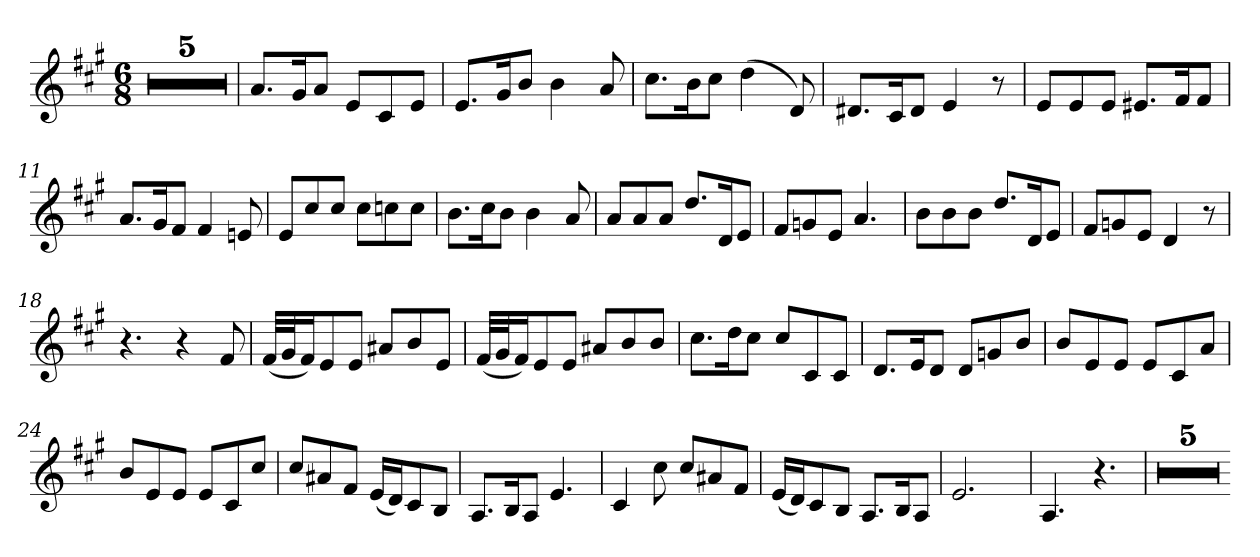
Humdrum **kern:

**kern
*part1
*staff1
*k[f#c#g#]
*A:
*M6/8
=1
2.r
=2
2.r
=3
2.r
=4
2.r
=5
2.r
=6
8.aL
16g#K
8aJ
8eL
8c#
8eJ
=7
8.eL
16g#K
8bJ
4b
8a
=8
8.cc#L
16bK
8cc#J
(4dd
8d)
=9
8.d#XL
16c#K
8d#J
4e
8r
=10
8eL
8e
8eJ
8.e#XL
16f#K
8f#J
=11
8.aL
16g#K
8f#J
4f#
8en
=12
8eL
8cc#
8cc#J
8cc#L
8ccn
8ccJ
=13
8.bL
16cc#K
8bJ
4b
8a
=14
8aL
8a
8aJ
8.ddL
16dK
8eJ
=15
8f#L
8gn
8eJ
4.a
=16
8bL
8b
8bJ
8.ddL
16dK
8eJ
=17
8f#L
8gn
8eJ
4d
8r
=18
4.r
4r
8f#
=19
(32f#LLL
32g#J
16f#J)
8e
8eJ
8a#XL
8b
8eJ
=20
(32f#LLL
32g#J
16f#J)
8e
8eJ
8a#XL
8b
8bJ
=21
8.cc#L
16ddK
8cc#J
8cc#L
8c#
8c#J
=22
8.dL
16eK
8dJ
8dL
8gn
8bJ
=23
8bL
8e
8eJ
8eL
8c#
8aJ
=24
8bL
8e
8eJ
8eL
8c#
8cc#J
=25
8cc#L
8a#X
8f#J
(16eLL
16dJ)
8c#
8BJ
=26
8.AL
16BK
8AJ
4.e
=27
4c#
8cc#
8cc#L
8a#X
8f#J
=28
(16eLL
16dJ)
8c#
8BJ
8.AL
16BK
8AJ
=29
2.e
=30
4.A
4.r
=31
2.r
=32
2.r
=33
2.r
=34
2.r
=35
2.r
=-
*-
